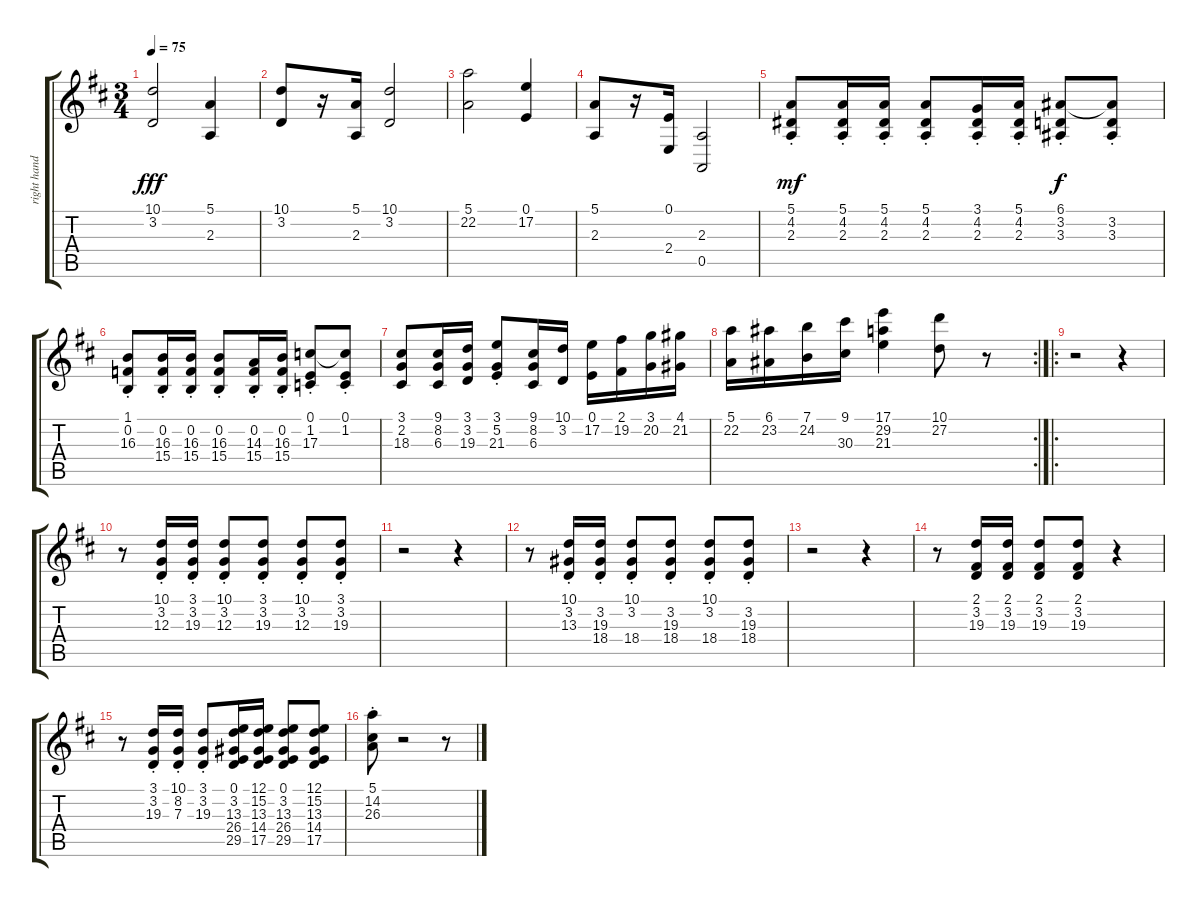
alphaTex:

\track ("right hand" "right hand") {instrument acousticgrandpiano}
\staff {score tabs}
\tuning (E4 B3 G3 D3 A2 E2) {hide}
\ts (3 4)
\tempo 75
\clef g2
\ks d
(10.1 3.2).2{dy fff} (5.1 2.3).4 |
(10.1 3.2).8 r.16 (5.1 2.3).16 (10.1 3.2).2 |
(5.1 22.2).2 (0.1 17.2).4 |
(5.1 2.3).8 r.16 (0.1 2.4).16 (2.3 0.5).2 |
(5.1{st} 4.2{st} 2.3{st}).8{dy mf} (5.1{st} 4.2{st} 2.3{st}).16 (5.1{st} 4.2{st} 2.3{st}).16 (5.1{st} 4.2{st} 2.3{st}).8 (3.1{st} 4.2{st} 2.3{st}).16 (5.1{st} 4.2{st} 2.3{st}).16 (6.1{st} 3.2{st} 3.3{st}).8{dy f} (6.1{t} 3.2{st} 3.3{st}).8 |
(1.1 0.2{st} 16.3{st}).8 (0.2{st} 16.3{st} 15.4).16 (0.2{st} 16.3{st} 15.4).16 (0.2{st} 16.3{st} 15.4).8 (0.2{st} 14.3{st} 15.4).16 (0.2{st} 16.3{st} 15.4).16 (0.1{st} 1.2{st} 17.3{st}).8 (0.1{st} 1.2{st} 17.3{t}).8 |
(3.1 2.2 18.3).8 (9.1 8.2 6.3).16 (3.1 3.2 19.3).16 (3.1 5.2 21.3{st}).8 (9.1 8.2 6.3).16 (10.1 3.2).16 (0.1 17.2).16 (2.1 19.2).16 (3.1 20.2).16 (4.1 21.2).16 |
\rc 2
(5.1 22.2).16 (6.1 23.2).16 (7.1 24.2).16 (9.1 30.3).16 (17.1 29.2 21.3).4 (10.1 27.2).8 r.8 |
\ro
r.2 r.4 |
r.8 (10.1{st} 3.2{st} 12.3{st}).16 (3.1{st} 3.2{st} 19.3{st}).16 (10.1{st} 3.2{st} 12.3{st}).8 (3.1{st} 3.2{st} 19.3{st}).8 (10.1{st} 3.2{st} 12.3{st}).8 (3.1{st} 3.2{st} 19.3{st}).8 |
r.2 r.4 |
r.8 (10.1{st} 3.2{st} 13.3).16 (3.2{st} 19.3{st} 18.4).16 (10.1{st} 3.2{st} 18.4).8 (3.2{st} 19.3{st} 18.4).8 (10.1{st} 3.2{st} 18.4).8 (3.2{st} 19.3{st} 18.4).8 |
r.2 r.4 |
r.8 (2.1 3.2 19.3).16 (2.1 3.2 19.3).16 (2.1 3.2 19.3).8 (2.1 3.2 19.3).8 r.4 |
r.8 (3.1{st} 3.2{st} 19.3{st}).16 (10.1{st} 8.2{st} 7.3{st}).16 (3.1{st} 3.2{st} 19.3{st}).8 (0.1 3.2 13.3 26.4 29.5).16 (12.1 15.2 13.3 14.4 17.5).16 (0.1 3.2 13.3 26.4 29.5).8 (12.1 15.2 13.3 14.4 17.5).8 |
(5.1 14.2{st} 26.3).8 r.2 r.8
